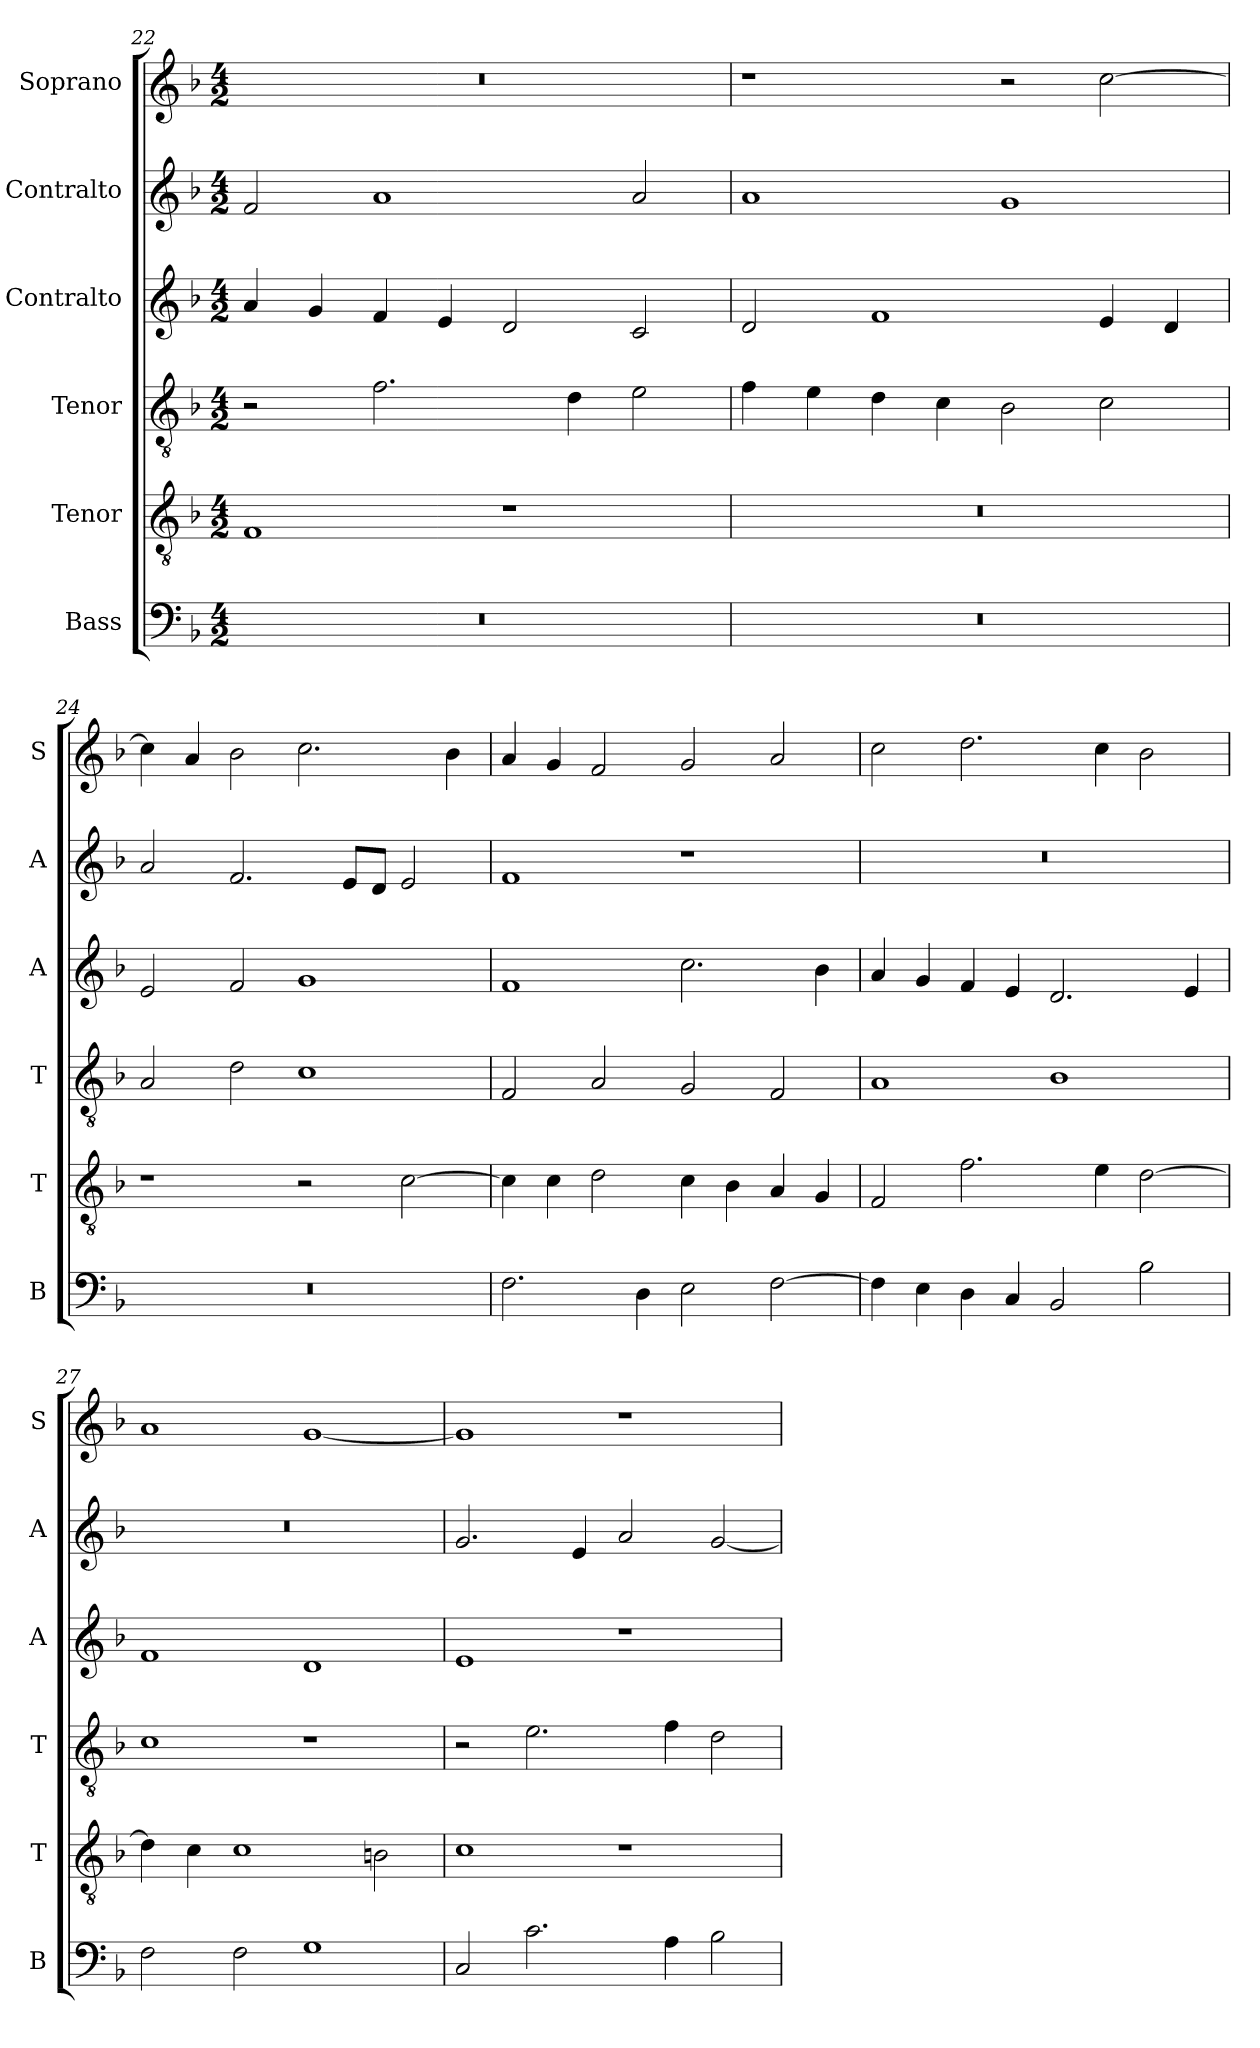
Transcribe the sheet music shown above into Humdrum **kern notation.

**kern	**kern	**kern	**kern	**kern	**kern
*part6	*part5	*part4	*part3	*part2	*part1
*staff6	*staff5	*staff4	*staff3	*staff2	*staff1
*I"Bass	*I"Tenor	*I"Tenor	*I"Contralto	*I"Contralto	*I"Soprano
*I'B	*I'T	*I'T	*I'A	*I'A	*I'S
*clefF4	*clefGv2	*clefGv2	*clefG2	*clefG2	*clefG2
*k[b-]	*k[b-]	*k[b-]	*k[b-]	*k[b-]	*k[b-]
*F:ion	*F:ion	*F:ion	*F:ion	*F:ion	*F:ion
*M4/2	*M4/2	*M4/2	*M4/2	*M4/2	*M4/2
=22	=22	=22	=22	=22	=22
0r	1F	2r	4a	2f	0r
.	.	.	4g	.	.
.	.	2.f	4f	1a	.
.	.	.	4e	.	.
.	1r	.	2d	.	.
.	.	4d	.	.	.
.	.	2e	2c	2a	.
=23	=23	=23	=23	=23	=23
0r	0r	4f	2d	1a	1r
.	.	4e	.	.	.
.	.	4d	1f	.	.
.	.	4c	.	.	.
.	.	2B-	.	1g	2r
.	.	2c	4e	.	[2cc
.	.	.	4d	.	.
=24	=24	=24	=24	=24	=24
0r	1r	2A	2e	2a	4cc]
.	.	.	.	.	4a
.	.	2d	2f	2.f	2b-
.	2r	1c	1g	.	2.cc
.	.	.	.	8e/L	.
.	.	.	.	8d/J	.
.	[2c	.	.	2e	.
.	.	.	.	.	4b-
=25	=25	=25	=25	=25	=25
2.F	4c]	2F	1f	1f	4a
.	4c	.	.	.	4g
.	2d	2A	.	.	2f
4D	.	.	.	.	.
2E	4c	2G	2.cc	1r	2g
.	4B-	.	.	.	.
[2F	4A	2F	.	.	2a
.	4G	.	4b-	.	.
=26	=26	=26	=26	=26	=26
4F]	2F	1A	4a	0r	2cc
4E	.	.	4g	.	.
4D	2.f	.	4f	.	2.dd
4C	.	.	4e	.	.
2BB-	.	1B-	2.d	.	.
.	4e	.	.	.	4cc
2B-	[2d	.	.	.	2b-
.	.	.	4e	.	.
=27	=27	=27	=27	=27	=27
2F	4d]	1c	1f	0r	1a
.	4c	.	.	.	.
2F	1c	.	.	.	.
1G	.	1r	1d	.	[1g
.	2Bn	.	.	.	.
=28	=28	=28	=28	=28	=28
2C	1c	2r	1e	2.g	1g]
2.c	.	2.e	.	.	.
.	.	.	.	4e	.
.	1r	.	1r	2a	1r
4A	.	4f	.	.	.
2B-	.	2d	.	[2g	.
=	=	=	=	=	=
*-	*-	*-	*-	*-	*-
